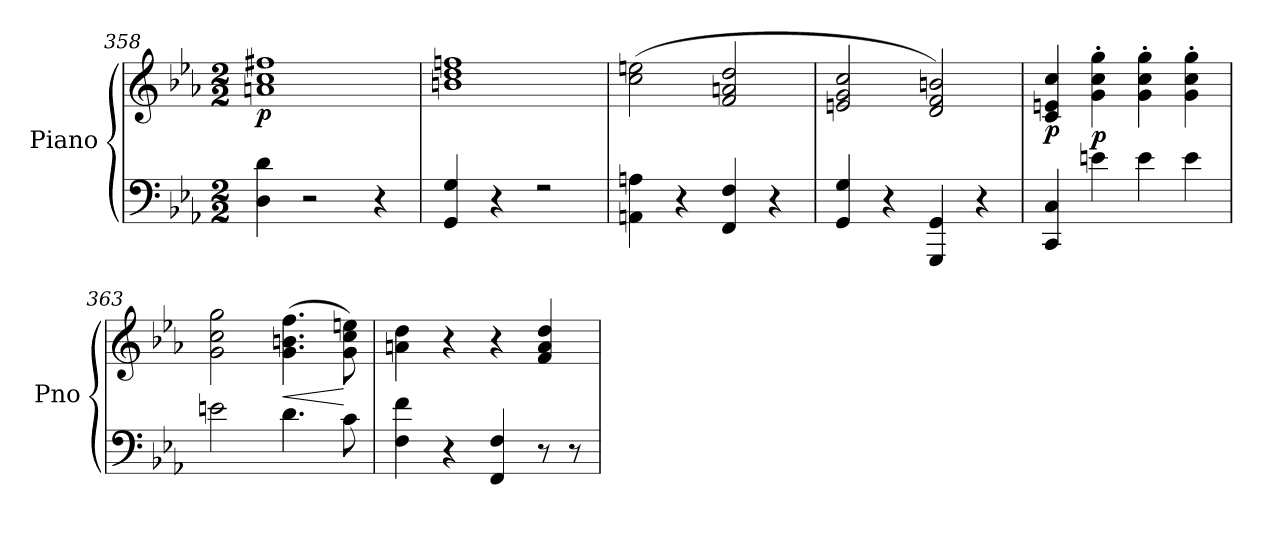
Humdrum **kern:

**kern	**kern	**dynam
*part1	*part1	*part1
*staff2	*staff1	*staff1/2
*I"Piano	*	*
*I'Pno	*	*
*clefF4	*clefG2	*
*k[b-e-a-]	*k[b-e-a-]	*
*M2/2	*M2/2	*
=358	=358	=358
*	*^	*
!	!	!	!LO:DY:b
4D\ 4d\	1ff#X	1an 1cc	p
2r	.	.	.
4r	.	.	.
*	*v	*v	*
!!LO:LB:g=z
=359	=359	=359
4GG/ 4G/	1bn 1dd 1ffn	.
4r	.	.
2rF	.	.
=360	=360	=360
4AAn\ 4An\	(>2cc\ 2een\	.
4r	.	.
4FF/ 4F/	2f/ 2an/ 2dd/	.
4r	.	.
=361	=361	=361
4GG/ 4G/	2en/ 2g/ 2cc/	.
4r	.	.
4GGG/ 4GG/	2d/ 2f/ 2bn/)	.
4r	.	.
=362	=362	=362
!	!	!LO:DY:b
4CC/ 4C/	4c/ 4en/ 4cc/	p
!	!	!LO:DY:b
4en\	4g\' 4cc\' 4gg\'	p
4e\	4g\' 4cc\' 4gg\'	.
4e\	4g\' 4cc\' 4gg\'	.
=363	=363	=363
2en\	2g\ 2cc\ 2gg\	.
!	!	!LO:HP:b
4.d\	(>4.g\ 4.bn\ 4.ff\	<
8c\	8g\ 8cc\ 8een\)	[
!!LO:PB:g=z
=364	=364	=364
4F\ 4f\	4an\ 4dd\	.
4r	4r	.
4FF/ 4F/	4r	.
8r	4f/ 4a/ 4dd/	.
8r	.	.
=	=	=
*-	*-	*-
